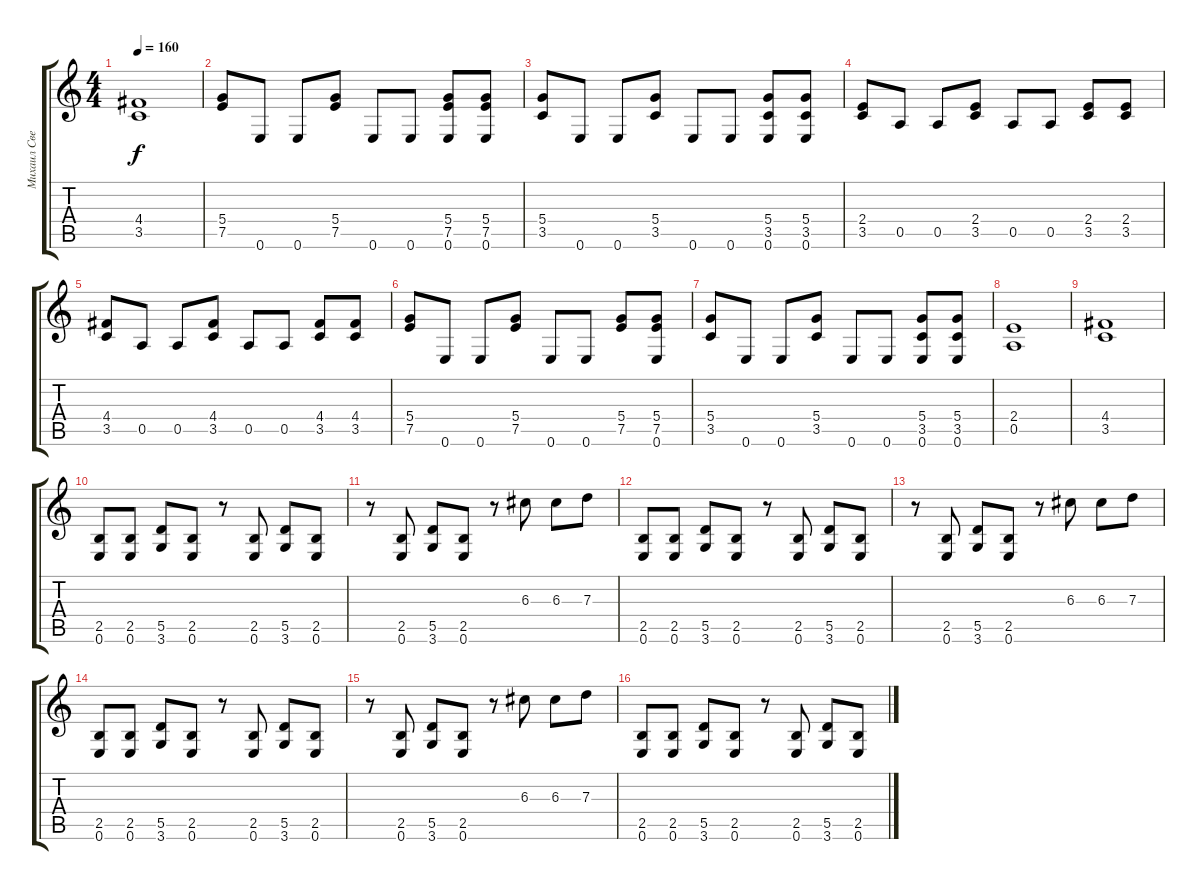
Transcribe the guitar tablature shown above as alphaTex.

\track ("Михаил Светлов" "Михаил Све") {instrument distortionguitar}
\staff {score tabs}
\tuning (E4 B3 G3 D3 A2 E2) {hide}
\ts (4 4)
\tempo 160
\clef g2
\ks c
(4.4 3.5).1{dy f} |
(5.4 7.5).8 0.6.8 0.6.8 (5.4 7.5).8 0.6.8 0.6.8 (5.4 7.5 0.6).8 (5.4 7.5 0.6).8 |
(5.4 3.5).8 0.6.8 0.6.8 (5.4 3.5).8 0.6.8 0.6.8 (5.4 3.5 0.6).8 (5.4 3.5 0.6).8 |
(2.4 3.5).8 0.5.8 0.5.8 (2.4 3.5).8 0.5.8 0.5.8 (2.4 3.5).8 (2.4 3.5).8 |
(4.4 3.5).8 0.5.8 0.5.8 (4.4 3.5).8 0.5.8 0.5.8 (4.4 3.5).8 (4.4 3.5).8 |
(5.4 7.5).8 0.6.8 0.6.8 (5.4 7.5).8 0.6.8 0.6.8 (5.4 7.5).8 (5.4 7.5 0.6).8 |
(5.4 3.5).8 0.6.8 0.6.8 (5.4 3.5).8 0.6.8 0.6.8 (5.4 3.5 0.6).8 (5.4 3.5 0.6).8 |
(2.4 0.5).1 |
(4.4 3.5).1 |
(2.5 0.6).8 (2.5 0.6).8 (5.5 3.6).8 (2.5 0.6).8 r.8 (2.5 0.6).8 (5.5 3.6).8 (2.5 0.6).8 |
r.8 (2.5 0.6).8 (5.5 3.6).8 (2.5 0.6).8 r.8 6.3.8 6.3.8 7.3.8 |
(2.5 0.6).8 (2.5 0.6).8 (5.5 3.6).8 (2.5 0.6).8 r.8 (2.5 0.6).8 (5.5 3.6).8 (2.5 0.6).8 |
r.8 (2.5 0.6).8 (5.5 3.6).8 (2.5 0.6).8 r.8 6.3.8 6.3.8 7.3.8 |
(2.5 0.6).8 (2.5 0.6).8 (5.5 3.6).8 (2.5 0.6).8 r.8 (2.5 0.6).8 (5.5 3.6).8 (2.5 0.6).8 |
r.8 (2.5 0.6).8 (5.5 3.6).8 (2.5 0.6).8 r.8 6.3.8 6.3.8 7.3.8 |
(2.5 0.6).8 (2.5 0.6).8 (5.5 3.6).8 (2.5 0.6).8 r.8 (2.5 0.6).8 (5.5 3.6).8 (2.5 0.6).8
